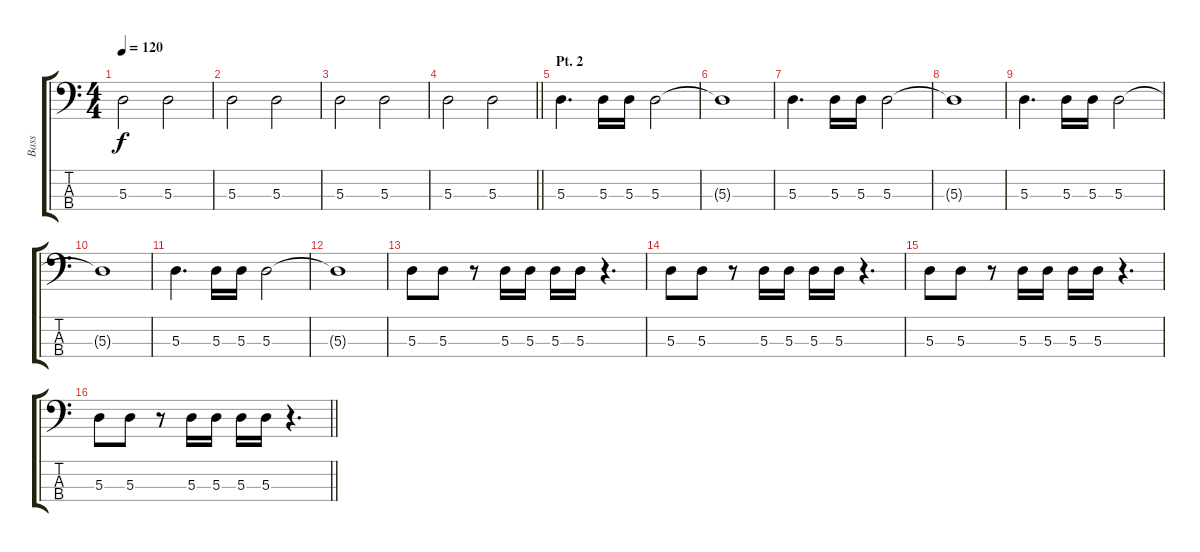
\track ("Bass" "Bass") {instrument electricbassfinger}
\staff {score tabs}
\tuning (G2 D2 A1 E1) {hide}
\ts (4 4)
\tempo 120
\clef f4
\ks c
5.3.2{dy f} 5.3.2 |
5.3.2 5.3.2 |
5.3.2 5.3.2 |
\barLineRight lightlight
5.3.2 5.3.2 |
\section ("" "Pt. 2")
5.3.4{d} 5.3.16 5.3.16 5.3.2 |
5.3{t}.1 |
5.3.4{d} 5.3.16 5.3.16 5.3.2 |
5.3{t}.1 |
5.3.4{d} 5.3.16 5.3.16 5.3.2 |
5.3{t}.1 |
5.3.4{d} 5.3.16 5.3.16 5.3.2 |
5.3{t}.1 |
5.3.8 5.3.8 r.8 5.3.16 5.3.16 5.3.16 5.3.16 r.4{d} |
5.3.8 5.3.8 r.8 5.3.16 5.3.16 5.3.16 5.3.16 r.4{d} |
5.3.8 5.3.8 r.8 5.3.16 5.3.16 5.3.16 5.3.16 r.4{d} |
\barLineRight lightlight
5.3.8 5.3.8 r.8 5.3.16 5.3.16 5.3.16 5.3.16 r.4{d}
